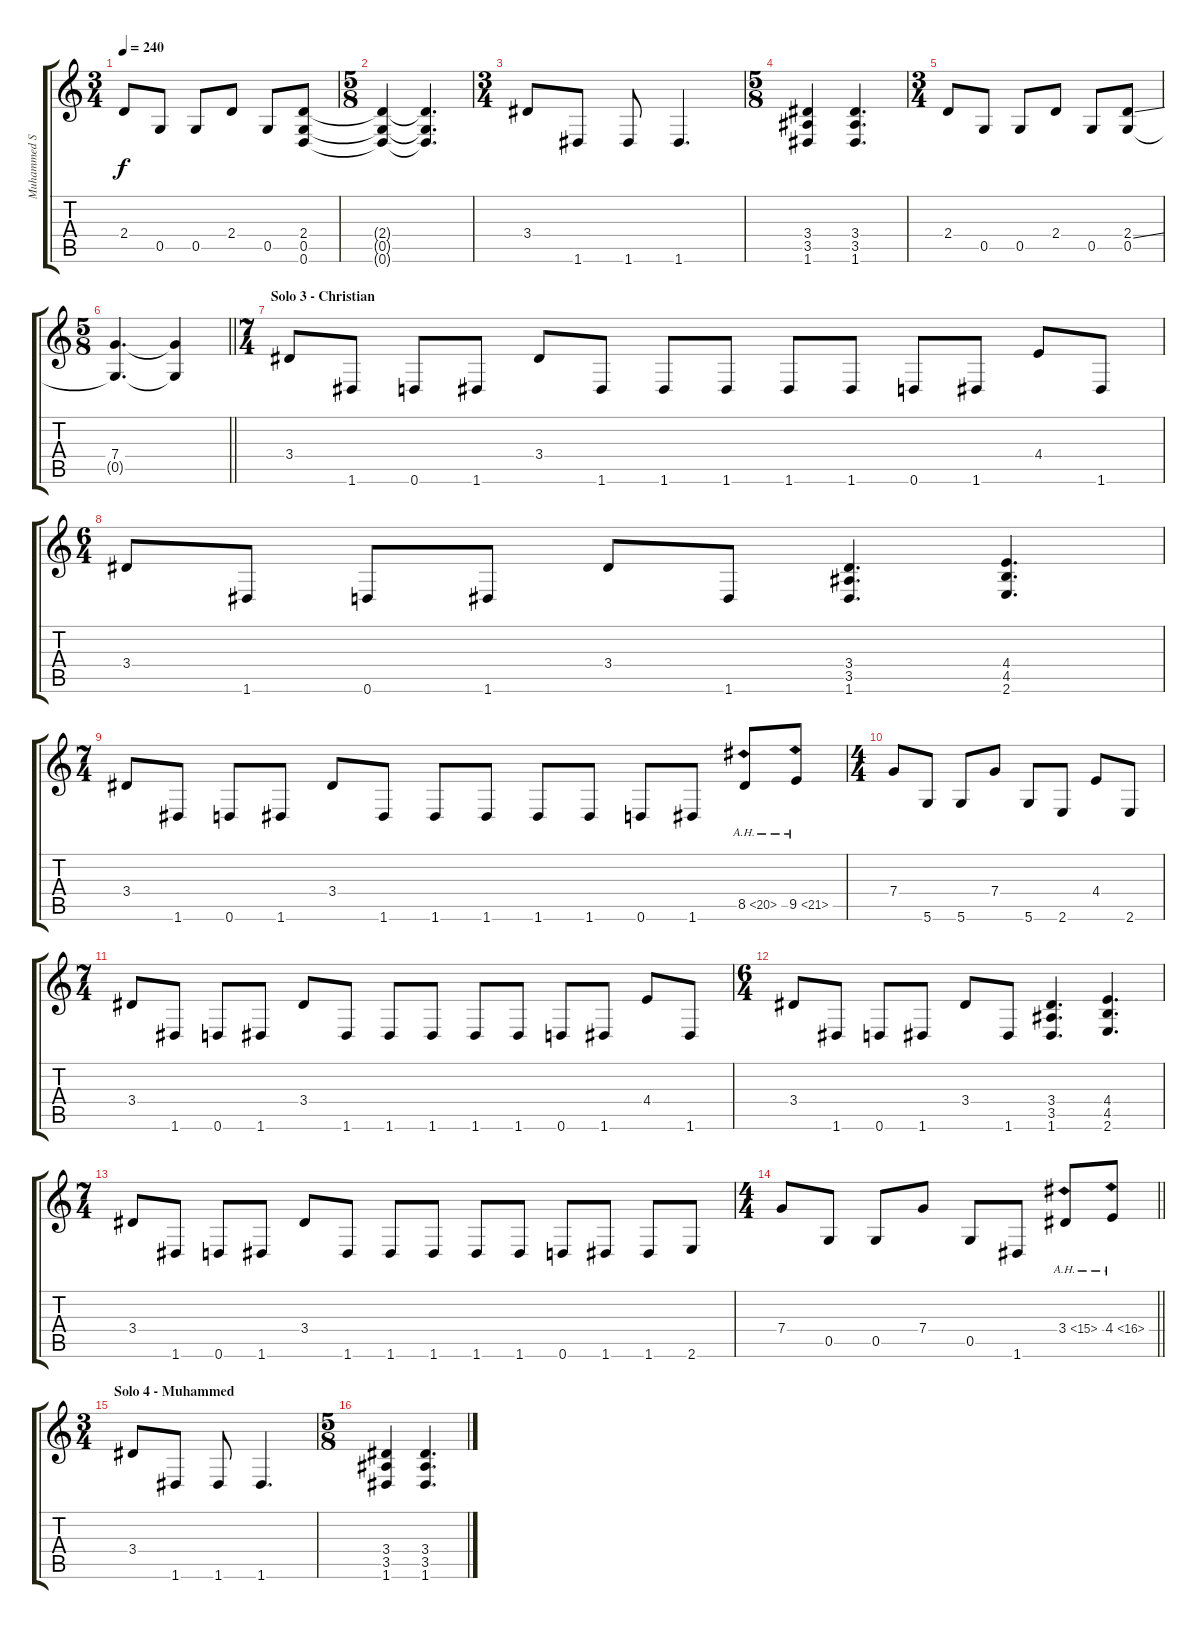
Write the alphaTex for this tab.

\track ("Muhammed Suicmez" "Muhammed S") {instrument overdrivenguitar}
\staff {score tabs}
\tuning (D4 A3 F3 C3 G2 D2) {hide}
\ts (3 4)
\tempo 240
\clef g2
\ks c
2.4.8{dy f} 0.5.8 0.5.8 2.4.8 0.5.8 (2.4 0.5 0.6).8 |
\ts (5 8)
(2.4{t} 0.5{t} 0.6{t}).4 (2.4{t} 0.5{t} 0.6{t}).4{d} |
\ts (3 4)
3.4.8 1.6.8 1.6.8 1.6.4{d} |
\ts (5 8)
(3.4 3.5 1.6).4 (3.4 3.5 1.6).4{d} |
\ts (3 4)
2.4.8 0.5.8 0.5.8 2.4.8 0.5.8 (2.4{ss} 0.5).8 |
\ts (5 8)
\barLineRight lightlight
(7.4 0.5{t}).4{d} (7.4{t} 0.5{t}).4 |
\ts (7 4)
\section ("" "Solo 3 - Christian")
3.4.8 1.6.8 0.6.8 1.6.8 3.4.8 1.6.8 1.6.8 1.6.8 1.6.8 1.6.8 0.6.8 1.6.8 4.4.8 1.6.8 |
\ts (6 4)
3.4.8 1.6.8 0.6.8 1.6.8 3.4.8 1.6.8 (3.4 3.5 1.6).4{d} (4.4 4.5 2.6).4{d} |
\ts (7 4)
3.4.8 1.6.8 0.6.8 1.6.8 3.4.8 1.6.8 1.6.8 1.6.8 1.6.8 1.6.8 0.6.8 1.6.8 8.5{ah 12}.8 9.5{ah 12}.8 |
\ts (4 4)
7.4.8 5.6.8 5.6.8 7.4.8 5.6.8 2.6.8 4.4.8 2.6.8 |
\ts (7 4)
3.4.8 1.6.8 0.6.8 1.6.8 3.4.8 1.6.8 1.6.8 1.6.8 1.6.8 1.6.8 0.6.8 1.6.8 4.4.8 1.6.8 |
\ts (6 4)
3.4.8 1.6.8 0.6.8 1.6.8 3.4.8 1.6.8 (3.4 3.5 1.6).4{d} (4.4 4.5 2.6).4{d} |
\ts (7 4)
3.4.8 1.6.8 0.6.8 1.6.8 3.4.8 1.6.8 1.6.8 1.6.8 1.6.8 1.6.8 0.6.8 1.6.8 1.6.8 2.6.8 |
\ts (4 4)
\barLineRight lightlight
7.4.8 0.5.8 0.5.8 7.4.8 0.5.8 1.6.8 3.4{ah 12}.8 4.4{ah 12}.8 |
\ts (3 4)
\section ("" "Solo 4 - Muhammed")
3.4.8 1.6.8 1.6.8 1.6.4{d} |
\ts (5 8)
(3.4 3.5 1.6).4 (3.4 3.5 1.6).4{d}
